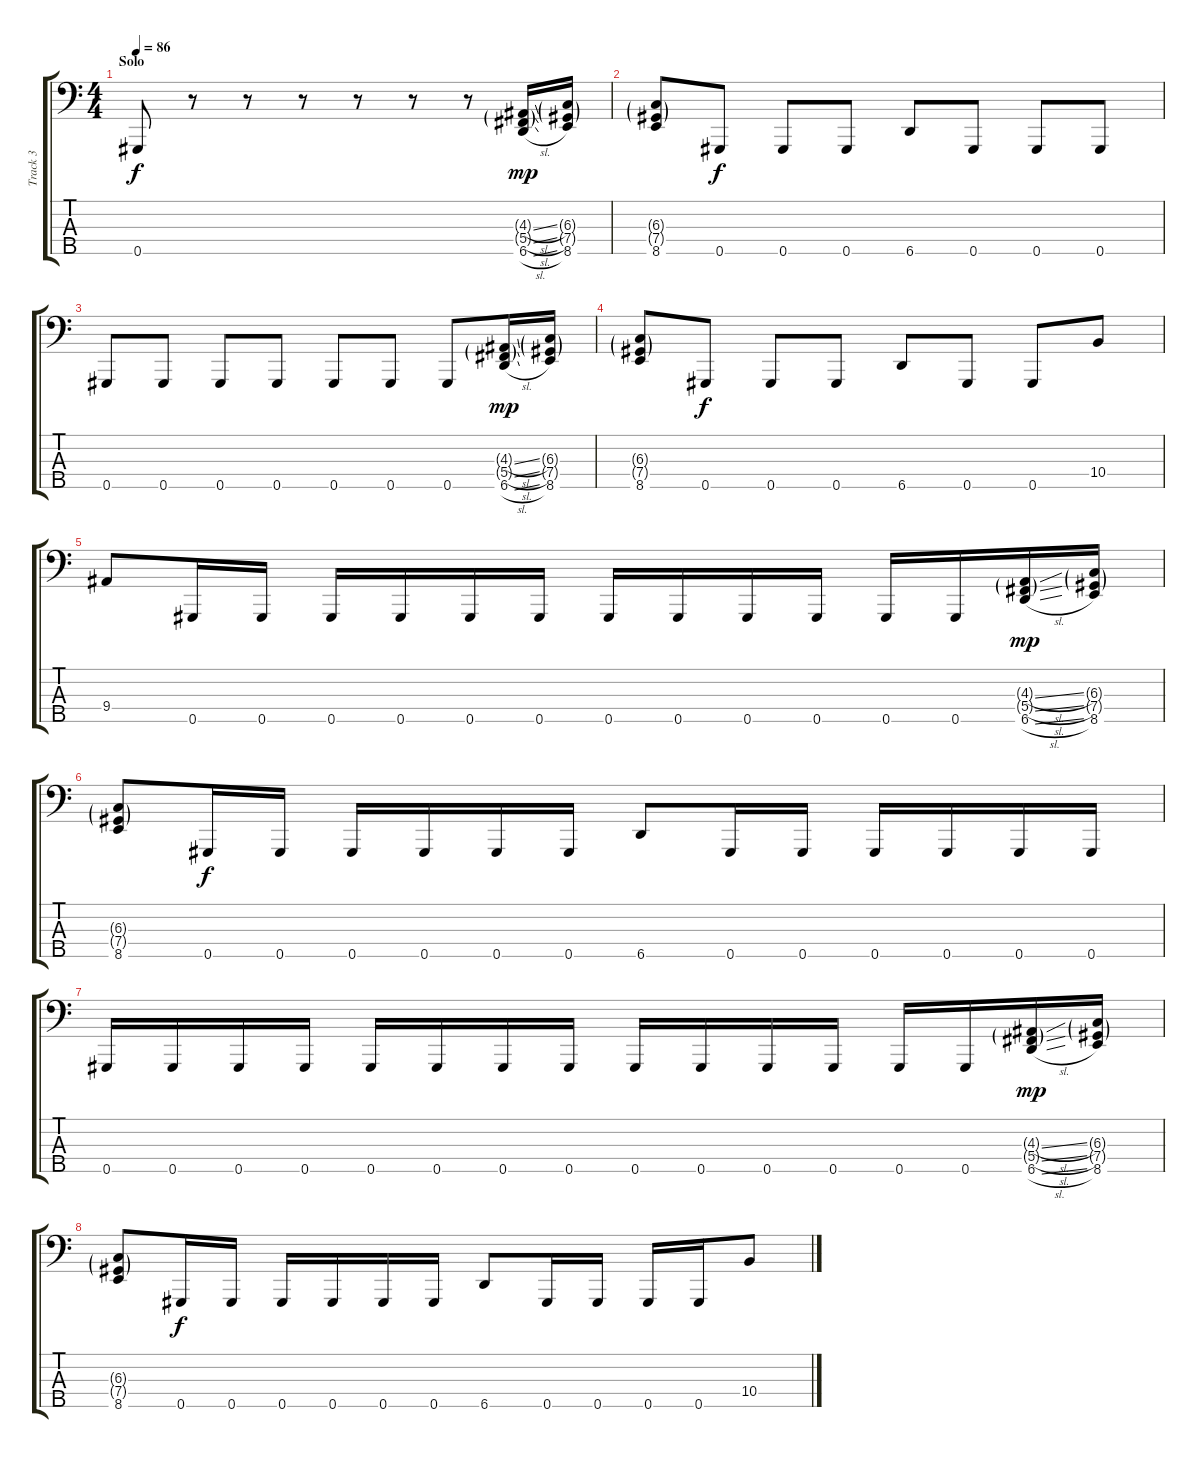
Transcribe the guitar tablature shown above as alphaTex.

\track ("Track 3" "Track 3") {instrument electricbassfinger}
\staff {score tabs}
\tuning (E2 B1 Gb1 Db1 Ab0) {hide}
\ts (4 4)
\section ("" "Solo")
\tempo 86
\clef f4
\ks c
0.5.8{dy f} r.8 r.8 r.8 r.8 r.8 r.8 (4.3{sl g} 5.4{sl g} 6.5{sl}).16{dy mp} (6.3{g} 7.4{g} 8.5).16 |
(6.3{g} 7.4{g} 8.5).8 0.5.8{dy f} 0.5.8 0.5.8 6.5.8 0.5.8 0.5.8 0.5.8 |
0.5.8 0.5.8 0.5.8 0.5.8 0.5.8 0.5.8 0.5.8 (4.3{sl g} 5.4{sl g} 6.5{sl}).16{dy mp} (6.3{g} 7.4{g} 8.5).16 |
(6.3{g} 7.4{g} 8.5).8 0.5.8{dy f} 0.5.8 0.5.8 6.5.8 0.5.8 0.5.8 10.4.8 |
9.4.8 0.5.16 0.5.16 0.5.16 0.5.16 0.5.16 0.5.16 0.5.16 0.5.16 0.5.16 0.5.16 0.5.16 0.5.16 (4.3{sl g} 5.4{sl g} 6.5{sl}).16{dy mp} (6.3{g} 7.4{g} 8.5).16 |
(6.3{g} 7.4{g} 8.5).8 0.5.16{dy f} 0.5.16 0.5.16 0.5.16 0.5.16 0.5.16 6.5.8 0.5.16 0.5.16 0.5.16 0.5.16 0.5.16 0.5.16 |
0.5.16 0.5.16 0.5.16 0.5.16 0.5.16 0.5.16 0.5.16 0.5.16 0.5.16 0.5.16 0.5.16 0.5.16 0.5.16 0.5.16 (4.3{sl g} 5.4{sl g} 6.5{sl}).16{dy mp} (6.3{g} 7.4{g} 8.5).16 |
(6.3{g} 7.4{g} 8.5).8 0.5.16{dy f} 0.5.16 0.5.16 0.5.16 0.5.16 0.5.16 6.5.8 0.5.16 0.5.16 0.5.16 0.5.16 10.4.8
